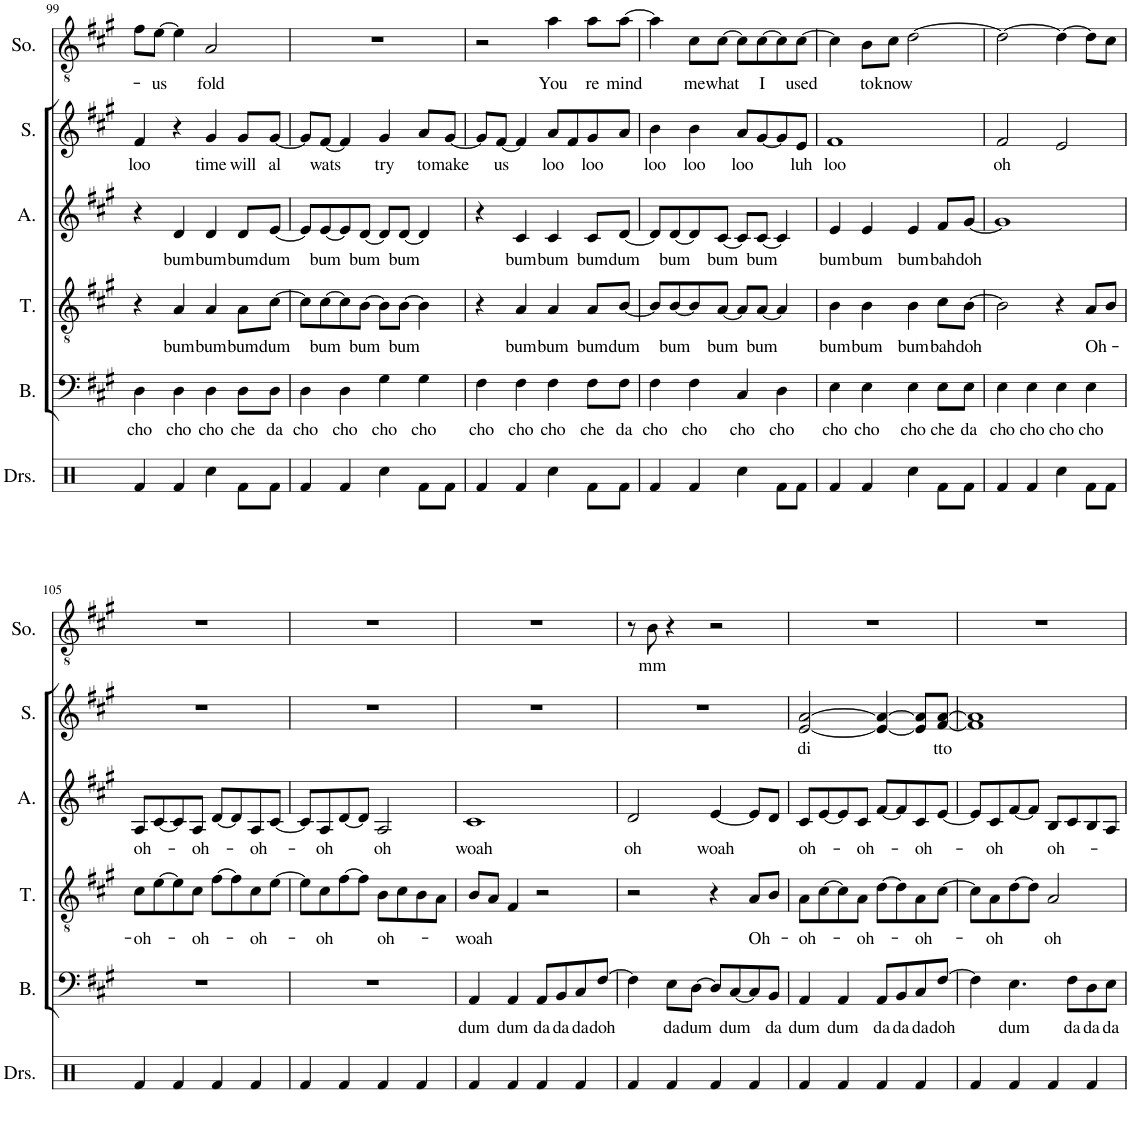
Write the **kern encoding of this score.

**kern	**kern	**text	**kern	**text	**kern	**text	**kern	**text	**kern	**text
*part6	*part5	*part5	*part4	*part4	*part3	*part3	*part2	*part2	*part1	*part1
*staff6	*staff5	*staff5	*staff4	*staff4	*staff3	*staff3	*staff2	*staff2	*staff1	*staff1
*I"Drumset	*I"Bass	*	*I"Tenor	*	*I"Alto	*	*I"Soprano	*	*I"Soloist	*
*I'Drs.	*I'B.	*	*I'T.	*	*I'A.	*	*I'S.	*	*I'So.	*
!!LO:PB:g=z
*clefX	*clefF4	*	*clefGv2	*	*clefG2	*	*clefG2	*	*clefGv2	*
*k[]	*k[f#c#g#]	*	*k[f#c#g#]	*	*k[f#c#g#]	*	*k[f#c#g#]	*	*k[f#c#g#]	*
*M4/4	*M4/4	*	*M4/4	*	*M4/4	*	*M4/4	*	*M4/4	*
=99	=99	=99	=99	=99	=99	=99	=99	=99	=99	=99
!	!	!LO:LY:b	!	!	!	!	!	!LO:LY:b	!	!
4Rf/	4D\	cho	4r	.	4r	.	4f#/	loo	8f#\L	.
!	!	!	!	!	!	!	!	!	!	!LO:LY:b
.	.	.	.	.	.	.	.	.	[8e\J	-us
!	!	!LO:LY:b	!	!LO:LY:b	!	!LO:LY:b	!	!	!	!
4Rf/	4D\	cho	4A/	bum	4d/	bum	4r	.	4e\]	.
!	!	!LO:LY:b	!	!LO:LY:b	!	!LO:LY:b	!	!LO:LY:b	!	!LO:LY:b
4Rcc\	4D\	cho	4A/	bum	4d/	bum	4g#/	time	2A/	fold
!	!	!LO:LY:b	!	!LO:LY:b	!	!LO:LY:b	!	!LO:LY:b	!	!
8Rf\L	8D\L	che	8A\L	bum	8d/L	bum	8g#/L	will	.	.
!	!	!LO:LY:b	!	!LO:LY:b	!	!LO:LY:b	!	!LO:LY:b	!	!
8Rf\J	8D\J	da	[8c#\J	dum	[8e/J	dum	[8g#/J	al	.	.
=100	=100	=100	=100	=100	=100	=100	=100	=100	=100	=100
!	!	!LO:LY:b	!	!	!	!	!	!	!	!
4Rf/	4D\	cho	8c#\L]	.	8e/L]	.	8g#/L]	.	1r	.
!	!	!	!	!LO:LY:b	!	!LO:LY:b	!	!LO:LY:b	!	!
.	.	.	[8c#\	bum	[8e/	bum	[8f#/J	wats	.	.
!	!	!LO:LY:b	!	!	!	!	!	!	!	!
4Rf/	4D\	cho	8c#\]	.	8e/]	.	4f#/]	.	.	.
!	!	!	!	!LO:LY:b	!	!LO:LY:b	!	!	!	!
.	.	.	[8B\J	bum	[8d/J	bum	.	.	.	.
!	!	!LO:LY:b	!	!	!	!	!	!LO:LY:b	!	!
4Rcc\	4G#\	cho	8B\L]	.	8d/L]	.	4g#/	try	.	.
!	!	!	!	!LO:LY:b	!	!LO:LY:b	!	!	!	!
.	.	.	[8B\J	bum	[8d/J	bum	.	.	.	.
!	!	!LO:LY:b	!	!	!	!	!	!LO:LY:b	!	!
8Rf\L	4G#\	cho	4B\]	.	4d/]	.	8a/L	to	.	.
!	!	!	!	!	!	!	!	!LO:LY:b	!	!
8Rf\J	.	.	.	.	.	.	[8g#/J	make	.	.
=101	=101	=101	=101	=101	=101	=101	=101	=101	=101	=101
!	!	!LO:LY:b	!	!	!	!	!	!	!	!
4Rf/	4F#\	cho	4r	.	4r	.	8g#/L]	.	2r	.
!	!	!	!	!	!	!	!	!LO:LY:b	!	!
.	.	.	.	.	.	.	[8f#/J	us	.	.
!	!	!LO:LY:b	!	!LO:LY:b	!	!LO:LY:b	!	!	!	!
4Rf/	4F#\	cho	4A/	bum	4c#/	bum	4f#/]	.	.	.
!	!	!LO:LY:b	!	!LO:LY:b	!	!LO:LY:b	!	!LO:LY:b	!	!LO:LY:b
4Rcc\	4F#\	cho	4A/	bum	4c#/	bum	8a/L	loo	4a\	You
.	.	.	.	.	.	.	8f#/	.	.	.
!	!	!LO:LY:b	!	!LO:LY:b	!	!LO:LY:b	!	!LO:LY:b	!	!LO:LY:b
8Rf\L	8F#\L	che	8A/L	bum	8c#/L	bum	8g#/	loo	8a\L	re
!	!	!LO:LY:b	!	!LO:LY:b	!	!LO:LY:b	!	!	!	!LO:LY:b
8Rf\J	8F#\J	da	[8B/J	dum	[8d/J	dum	8a/J	.	[8a\J	mind
=102	=102	=102	=102	=102	=102	=102	=102	=102	=102	=102
!	!	!LO:LY:b	!	!	!	!	!	!LO:LY:b	!	!
4Rf/	4F#\	cho	8B/L]	.	8d/L]	.	4b\	loo	4a\]	.
!	!	!	!	!LO:LY:b	!	!LO:LY:b	!	!	!	!
.	.	.	[8B/	bum	[8d/	bum	.	.	.	.
!	!	!LO:LY:b	!	!	!	!	!	!LO:LY:b	!	!LO:LY:b
4Rf/	4F#\	cho	8B/]	.	8d/]	.	4b\	loo	8c#\L	me
!	!	!	!	!LO:LY:b	!	!LO:LY:b	!	!	!	!LO:LY:b
.	.	.	[8A/J	bum	[8c#/J	bum	.	.	[8c#\J	what
!	!	!LO:LY:b	!	!	!	!	!	!LO:LY:b	!	!
4Rcc\	4C#/	cho	8A/L]	.	8c#/L]	.	8a/L	loo	8c#\L]	.
!	!	!	!	!LO:LY:b	!	!LO:LY:b	!	!	!	!LO:LY:b
.	.	.	[8A/J	bum	[8c#/J	bum	[8g#/	.	[8c#\	I
!	!	!LO:LY:b	!	!	!	!	!	!	!	!
8Rf\L	4D\	cho	4A/]	.	4c#/]	.	8g#/]	.	8c#\]	.
!	!	!	!	!	!	!	!	!LO:LY:b	!	!LO:LY:b
8Rf\J	.	.	.	.	.	.	8e/J	luh	[8c#\J	used
=103	=103	=103	=103	=103	=103	=103	=103	=103	=103	=103
!	!	!LO:LY:b	!	!LO:LY:b	!	!LO:LY:b	!	!LO:LY:b	!	!
4Rf/	4E\	cho	4B\	bum	4e/	bum	1f#	loo	4c#\]	.
!	!	!LO:LY:b	!	!LO:LY:b	!	!LO:LY:b	!	!	!	!LO:LY:b
4Rf/	4E\	cho	4B\	bum	4e/	bum	.	.	8B\L	to
!	!	!	!	!	!	!	!	!	!	!LO:LY:b
.	.	.	.	.	.	.	.	.	8c#\J	know
!	!	!LO:LY:b	!	!LO:LY:b	!	!LO:LY:b	!	!	!	!
4Rcc\	4E\	cho	4B\	bum	4e/	bum	.	.	[2d\	.
!	!	!LO:LY:b	!	!LO:LY:b	!	!LO:LY:b	!	!	!	!
8Rf\L	8E\L	che	8c#\L	bah	8f#/L	bah	.	.	.	.
!	!	!LO:LY:b	!	!LO:LY:b	!	!LO:LY:b	!	!	!	!
8Rf\J	8E\J	da	[8B\J	doh	[8g#/J	doh	.	.	.	.
=104	=104	=104	=104	=104	=104	=104	=104	=104	=104	=104
!	!	!LO:LY:b	!	!	!	!	!	!LO:LY:b	!	!
4Rf/	4E\	cho	2B\]	.	1g#]	.	2f#/	oh	2d\_	.
!	!	!LO:LY:b	!	!	!	!	!	!	!	!
4Rf/	4E\	cho	.	.	.	.	.	.	.	.
!	!	!LO:LY:b	!	!	!	!	!	!	!	!
4Rcc\	4E\	cho	4r	.	.	.	2e/	.	4d\_	.
!	!	!LO:LY:b	!	!LO:LY:b	!	!	!	!	!	!
8Rf\L	4E\	cho	8A/L	Oh-	.	.	.	.	8d\L]	.
8Rf\J	.	.	8B/J	.	.	.	.	.	8c#\J	.
!!LO:LB:g=z
=105	=105	=105	=105	=105	=105	=105	=105	=105	=105	=105
!	!	!	!	!LO:LY:b	!	!LO:LY:b	!	!	!	!
4Rf/	1r	.	8c#\L	-oh-	8A/L	-oh-	1r	.	1r	.
.	.	.	[8e\	.	[8c#/	.	.	.	.	.
4Rf/	.	.	8e\]	.	8c#/]	.	.	.	.	.
!	!	!	!	!LO:LY:b	!	!LO:LY:b	!	!	!	!
.	.	.	8c#\J	oh-	8A/J	oh-	.	.	.	.
4Rf/	.	.	[8f#\L	.	[8d/L	.	.	.	.	.
.	.	.	8f#\]	.	8d/]	.	.	.	.	.
!	!	!	!	!LO:LY:b	!	!LO:LY:b	!	!	!	!
4Rf/	.	.	8c#\	-oh-	8A/	-oh-	.	.	.	.
.	.	.	[8e\J	.	[8c#/J	.	.	.	.	.
=106	=106	=106	=106	=106	=106	=106	=106	=106	=106	=106
4Rf/	1r	.	8e\L]	.	8c#/L]	.	1r	.	1r	.
!	!	!	!	!LO:LY:b	!	!LO:LY:b	!	!	!	!
.	.	.	8c#\	-oh	8A/	-oh	.	.	.	.
4Rf/	.	.	[8f#\	.	[8d/	.	.	.	.	.
.	.	.	8f#\J]	.	8d/J]	.	.	.	.	.
!	!	!	!	!LO:LY:b	!	!LO:LY:b	!	!	!	!
4Rf/	.	.	8B\L	oh-	2A/	oh	.	.	.	.
.	.	.	8c#\	.	.	.	.	.	.	.
4Rf/	.	.	8B\	.	.	.	.	.	.	.
.	.	.	8A\J	.	.	.	.	.	.	.
=107	=107	=107	=107	=107	=107	=107	=107	=107	=107	=107
!	!	!LO:LY:b	!	!LO:LY:b	!	!LO:LY:b	!	!	!	!
4Rf/	4AA/	dum	8B/L	woah	1c#	woah	1r	.	1r	.
.	.	.	8A/J	.	.	.	.	.	.	.
!	!	!LO:LY:b	!	!	!	!	!	!	!	!
4Rf/	4AA/	dum	4F#/	.	.	.	.	.	.	.
!	!	!LO:LY:b	!	!	!	!	!	!	!	!
4Rf/	8AA/L	da	2r	.	.	.	.	.	.	.
!	!	!LO:LY:b	!	!	!	!	!	!	!	!
.	8BB/	da	.	.	.	.	.	.	.	.
!	!	!LO:LY:b	!	!	!	!	!	!	!	!
4Rf/	8C#/	da	.	.	.	.	.	.	.	.
!	!	!LO:LY:b	!	!	!	!	!	!	!	!
.	[8F#/J	doh	.	.	.	.	.	.	.	.
=108	=108	=108	=108	=108	=108	=108	=108	=108	=108	=108
!	!	!	!	!	!	!LO:LY:b	!	!	!	!
4Rf/	4F#\]	.	2r	.	2d/	oh	1r	.	8r	.
!	!	!	!	!	!	!	!	!	!	!LO:LY:b
.	.	.	.	.	.	.	.	.	8B\	mm
!	!	!LO:LY:b	!	!	!	!	!	!	!	!
4Rf/	8E\L	da	.	.	.	.	.	.	4r	.
!	!	!LO:LY:b	!	!	!	!	!	!	!	!
.	[8D\J	dum	.	.	.	.	.	.	.	.
!	!	!	!	!	!	!LO:LY:b	!	!	!	!
4Rf/	8D/L]	.	4r	.	[4e/	woah	.	.	2r	.
!	!	!LO:LY:b	!	!	!	!	!	!	!	!
.	[8C#/	dum	.	.	.	.	.	.	.	.
!	!	!	!	!LO:LY:b	!	!	!	!	!	!
4Rf/	8C#/]	.	8A/L	Oh-	8e/L]	.	.	.	.	.
!	!	!LO:LY:b	!	!	!	!	!	!	!	!
.	8BB/J	da	8B/J	.	8d/J	.	.	.	.	.
=109	=109	=109	=109	=109	=109	=109	=109	=109	=109	=109
!	!	!LO:LY:b	!	!LO:LY:b	!	!LO:LY:b	!	!LO:LY:b	!	!
4Rf/	4AA/	dum	8A\L	-oh-	8c#/L	oh-	[2e/ [2a/	di	1r	.
.	.	.	[8c#\	.	[8e/	.	.	.	.	.
!	!	!LO:LY:b	!	!	!	!	!	!	!	!
4Rf/	4AA/	dum	8c#\]	.	8e/]	.	.	.	.	.
!	!	!	!	!LO:LY:b	!	!LO:LY:b	!	!	!	!
.	.	.	8A\J	oh-	8c#/J	oh-	.	.	.	.
!	!	!LO:LY:b	!	!	!	!	!	!	!	!
4Rf/	8AA/L	da	[8d\L	.	[8f#/L	.	4e/_ 4a/_	.	.	.
!	!	!LO:LY:b	!	!	!	!	!	!	!	!
.	8BB/	da	8d\]	.	8f#/]	.	.	.	.	.
!	!	!LO:LY:b	!	!LO:LY:b	!	!LO:LY:b	!	!	!	!
4Rf/	8C#/	da	8A\	-oh-	8c#/	-oh-	8e/] 8a/]L	.	.	.
!	!	!LO:LY:b	!	!	!	!	!	!LO:LY:b	!	!
.	[8F#/J	doh	[8c#\J	.	[8e/J	.	[8f#/ [8a/J	tto	.	.
=110	=110	=110	=110	=110	=110	=110	=110	=110	=110	=110
4Rf/	4F#\]	.	8c#\L]	.	8e/L]	.	1f#] 1a]	.	1r	.
!	!	!	!	!LO:LY:b	!	!LO:LY:b	!	!	!	!
.	.	.	8A\	-oh	8c#/	-oh	.	.	.	.
!	!	!LO:LY:b	!	!	!	!	!	!	!	!
4Rf/	4.E\	dum	[8d\	.	[8f#/	.	.	.	.	.
.	.	.	8d\J]	.	8f#/J]	.	.	.	.	.
!	!	!	!	!LO:LY:b	!	!LO:LY:b	!	!	!	!
4Rf/	.	.	2A/	oh	8B/L	oh-	.	.	.	.
!	!	!LO:LY:b	!	!	!	!	!	!	!	!
.	8F#\L	da	.	.	8c#/	.	.	.	.	.
!	!	!LO:LY:b	!	!	!	!	!	!	!	!
4Rf/	8D\	da	.	.	8B/	.	.	.	.	.
!	!	!LO:LY:b	!	!	!	!	!	!	!	!
.	8E\J	da	.	.	8A/J	.	.	.	.	.
=	=	=	=	=	=	=	=	=	=	=
*-	*-	*-	*-	*-	*-	*-	*-	*-	*-	*-
